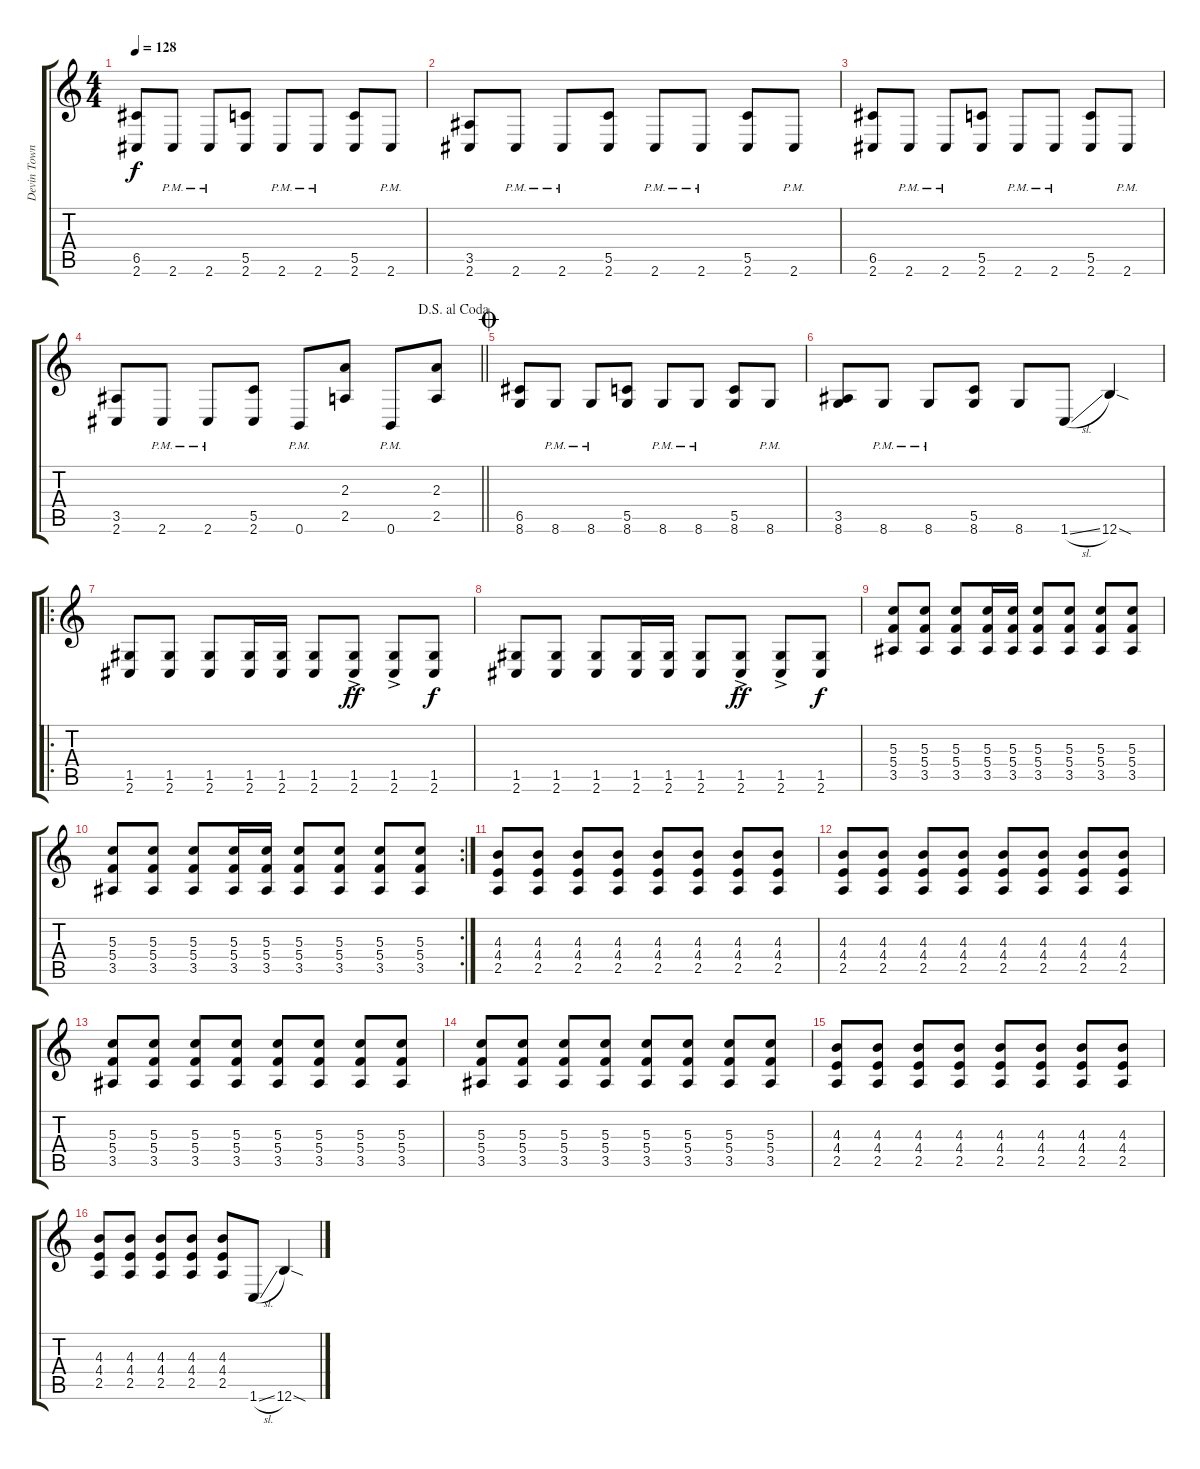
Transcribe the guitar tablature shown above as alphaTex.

\track ("Devin Townsend" "Devin Town") {instrument distortionguitar}
\staff {score tabs}
\tuning (E4 C4 G3 C3 G2 B1) {hide}
\ts (4 4)
\tempo 128
\clef g2
\ks c
(6.5 2.6).8{dy f} 2.6{pm}.8 2.6{pm}.8 (5.5 2.6).8 2.6{pm}.8 2.6{pm}.8 (5.5 2.6).8 2.6{pm}.8 |
(3.5 2.6).8 2.6{pm}.8 2.6{pm}.8 (5.5 2.6).8 2.6{pm}.8 2.6{pm}.8 (5.5 2.6).8 2.6{pm}.8 |
(6.5 2.6).8 2.6{pm}.8 2.6{pm}.8 (5.5 2.6).8 2.6{pm}.8 2.6{pm}.8 (5.5 2.6).8 2.6{pm}.8 |
\jump dalsegnoalcoda
\barLineRight lightlight
(3.5 2.6).8 2.6{pm}.8 2.6{pm}.8 (5.5 2.6).8 0.6{pm}.8 (2.3 2.5).8 0.6{pm}.8 (2.3 2.5).8 |
\jump coda
(6.5 8.6).8 8.6{pm}.8 8.6{pm}.8 (5.5 8.6).8 8.6{pm}.8 8.6{pm}.8 (5.5 8.6).8 8.6{pm}.8 |
(3.5 8.6).8 8.6{pm}.8 8.6{pm}.8 (5.5 8.6).8 8.6.8 1.6{sl}.8 12.6{sod}.4 |
\ro
(1.5 2.6).8 (1.5 2.6).8 (1.5 2.6).8 (1.5 2.6).16 (1.5 2.6).16 (1.5 2.6).8 (1.5{ac} 2.6{ac}).8{dy ff} (1.5{ac} 2.6{ac}).8 (1.5 2.6).8{dy f} |
(1.5 2.6).8 (1.5 2.6).8 (1.5 2.6).8 (1.5 2.6).16 (1.5 2.6).16 (1.5 2.6).8 (1.5{ac} 2.6{ac}).8{dy ff} (1.5{ac} 2.6{ac}).8 (1.5 2.6).8{dy f} |
(5.3 5.4 3.5).8 (5.3 5.4 3.5).8 (5.3 5.4 3.5).8 (5.3 5.4 3.5).16 (5.3 5.4 3.5).16 (5.3 5.4 3.5).8 (5.3 5.4 3.5).8 (5.3 5.4 3.5).8 (5.3 5.4 3.5).8 |
\rc 2
(5.3 5.4 3.5).8 (5.3 5.4 3.5).8 (5.3 5.4 3.5).8 (5.3 5.4 3.5).16 (5.3 5.4 3.5).16 (5.3 5.4 3.5).8 (5.3 5.4 3.5).8 (5.3 5.4 3.5).8 (5.3 5.4 3.5).8 |
(4.3 4.4 2.5).8 (4.3 4.4 2.5).8 (4.3 4.4 2.5).8 (4.3 4.4 2.5).8 (4.3 4.4 2.5).8 (4.3 4.4 2.5).8 (4.3 4.4 2.5).8 (4.3 4.4 2.5).8 |
(4.3 4.4 2.5).8 (4.3 4.4 2.5).8 (4.3 4.4 2.5).8 (4.3 4.4 2.5).8 (4.3 4.4 2.5).8 (4.3 4.4 2.5).8 (4.3 4.4 2.5).8 (4.3 4.4 2.5).8 |
(5.3 5.4 3.5).8 (5.3 5.4 3.5).8 (5.3 5.4 3.5).8 (5.3 5.4 3.5).8 (5.3 5.4 3.5).8 (5.3 5.4 3.5).8 (5.3 5.4 3.5).8 (5.3 5.4 3.5).8 |
(5.3 5.4 3.5).8 (5.3 5.4 3.5).8 (5.3 5.4 3.5).8 (5.3 5.4 3.5).8 (5.3 5.4 3.5).8 (5.3 5.4 3.5).8 (5.3 5.4 3.5).8 (5.3 5.4 3.5).8 |
(4.3 4.4 2.5).8 (4.3 4.4 2.5).8 (4.3 4.4 2.5).8 (4.3 4.4 2.5).8 (4.3 4.4 2.5).8 (4.3 4.4 2.5).8 (4.3 4.4 2.5).8 (4.3 4.4 2.5).8 |
(4.3 4.4 2.5).8 (4.3 4.4 2.5).8 (4.3 4.4 2.5).8 (4.3 4.4 2.5).8 (4.3 4.4 2.5).8 1.6{sl}.8 12.6{sod}.4
